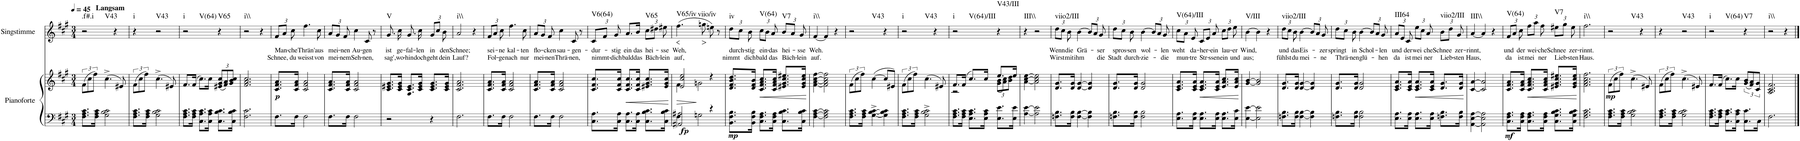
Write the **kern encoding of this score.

**kern	**kern	**dynam	**kern	**text	**text	**dynam	**harte
*part2	*part2	*part2	*part1	*part1	*part1	*part1	*part1
*staff3	*staff2	*staff2/3	*staff1	*staff1	*staff1	*staff1	*
*I"Pianoforte	*	*	*I"Singstimme	*	*	*	*
*I'Pno.	*	*	*I'Sing.	*	*	*	*
*clefF4	*clefG2	*	*clefG2	*	*	*	*
*k[f#c#g#]	*k[f#c#g#]	*	*k[f#c#g#]	*	*	*	*
*M3/4	*M3/4	*	*M3/4	*	*	*	*
*MM45	*MM45	*	*MM45	*	*	*	*
=1	=1	=1	=1	=1	=1	=1	=1
!	!	!	!LO:TX:a:B:t=Langsam	!	!	!	!LO:H:n=1:kt=.f#.i
!	!	!	!	!	!	!	!LO:H:n=2:kt=V43
8.F#\ 8.A\ 8.c#\L	(12f#\L	.	2r	.	.	.	N N
.	12cc#\	.	.	.	.	.	.
.	12ff#\J)	.	.	.	.	.	.
16F#\ 16A\ 16c#\Jk	.	.	.	.	.	.	.
2G#\ 2B\ 2c#\	(4.cc#^\	.	.	.	.	.	.
.	.	.	4r	.	.	.	.
.	8e#X/)	.	.	.	.	.	.
=2	=2	=2	=2	=2	=2	=2	=2
!	!	!	!	!	!	!	!LO:H:kt=i
8.F#\ 8.A\ 8.c#\L	(12f#\L	.	4r	.	.	.	N
.	12cc#\	.	.	.	.	.	.
.	12ff#\J)	.	.	.	.	.	.
16F#\ 16A\ 16c#\Jk	.	.	.	.	.	.	.
!	!	!	!	!	!	!	!LO:H:kt=V43
2G#\ 2B\ 2c#\	(4.cc#^\	.	2r	.	.	.	N
.	8e#X/)	.	.	.	.	.	.
=3	=3	=3	=3	=3	=3	=3	=3
!	!	!	!	!	!	!	!LO:H:n=1:kt=i
!	!	!	!	!	!	!	!LO:H:n=2:kt=V(64)
8.F#\ 8.A\ 8.c#\L	8.f#/L	.	2r	.	.	.	N N
16F#\ 16A\ 16c#\Jk	(16f#/Jk	.	.	.	.	.	.
8.C#\ 8.A\ 8.c#\L	8.cc#\L)	.	.	.	.	.	.
16C#\ 16A\ 16c#\Jk	16cc#\Jk	.	.	.	.	.	.
*	*Xbrackettup	*	*	*	*	*	*
!	!	!	!	!	!	!	!LO:H:kt=V65
8.C#\ 8.B\ 8.c#\L	(12e#X/ 12g#/ 12cc#/L	.	4r	.	.	.	N
.	12f#/ 12a/)	.	.	.	.	.	.
.	12g#/ 12b/ 12cc#/J	.	.	.	.	.	.
16C#\ 16B\ 16c#\Jk	.	.	.	.	.	.	.
=4	=4	=4	=4	=4	=4	=4	=4
!	!	!	!	!	!	!	!LO:H:kt=i\\
2.F#\ 2.c#\	2.f#/ 2.a/ 2.cc#/	.	2r	.	.	.	N
.	.	.	4r	.	.	.	.
=5	=5	=5	=5	=5	=5	=5	=5
*	*	*	*Xbrackettup	*	*	*	*
!	!	!LO:DY:b	!	!LO:LY:b	!LO:LY:b	!	!
8.F#\L	8.c#/ 8.f#/ 8.a/L	p	12f#/L	Man-	Schnee,	.	.
.	.	.	12a/J	.	.	.	.
!	!	!	!	!LO:LY:b	!LO:LY:b	!	!
.	.	.	12cc#\	-che	du	.	.
16F#\Jk	16c#/ 16f#/ 16a/Jk	.	.	.	.	.	.
!	!	!	!	!LO:LY:b	!LO:LY:b	!	!
2F#\	2c#/ 2f#/ 2a/	.	4.ff#\	Thrän'	weisst	.	.
!	!	!	!	!LO:LY:b	!LO:LY:b	!	!
.	.	.	8cc#\	aus	von	.	.
=6	=6	=6	=6	=6	=6	=6	=6
!	!	!	!	!LO:LY:b	!LO:LY:b	!	!
8.F#\L	8.c#/ 8.f#/ 8.a/L	.	12a/L	mei-	mei-	.	.
.	.	.	12g#/J	.	.	.	.
!	!	!	!	!LO:LY:b	!LO:LY:b	!	!
.	.	.	12f#/	-nen	-nem	.	.
16F#\Jk	16c#/ 16f#/ 16a/Jk	.	.	.	.	.	.
!	!	!	!	!LO:LY:b	!LO:LY:b	!	!
2F#\	2c#/ 2f#/ 2a/	.	4cc#\	Au-	Seh-	.	.
!	!	!	!	!LO:LY:b	!LO:LY:b	!	!
.	.	.	8c#/	-gen	-nen,	.	.
.	.	.	8r	.	.	.	.
=7	=7	=7	=7	=7	=7	=7	=7
!	!	!	!	!LO:LY:b	!LO:LY:b	!	!LO:H:kt=V
2r	8.c#/ 8.e#X/ 8.g#/L	.	8.g#/	ist	sag',	.	N
!	!	!	!	!LO:LY:b	!LO:LY:b	!	!
.	16c#/ 16e#/ 16g#/Jk	.	16cc#\	ge-	wo-	.	.
!	!	!	!	!LO:LY:b	!LO:LY:b	!	!
.	8.c#/ 8.e#/ 8.g#/L	.	8.g#/	-fal-	-hin	.	.
!	!	!	!	!LO:LY:b	!LO:LY:b	!	!
.	16c#/ 16e#/ 16g#/Jk	.	16cc#\	-len	doch	.	.
!	!	!	!	!LO:LY:b	!LO:LY:b	!	!
4r	8.c#/ 8.e#/ 8.g#/L	.	12g#/L	in	geht	.	.
.	.	.	12cc#/J	.	.	.	.
!	!	!	!	!LO:LY:b	!LO:LY:b	!	!
.	.	.	12b\	den	dein	.	.
.	16c#/ 16e#/ 16g#/Jk	.	.	.	.	.	.
=8	=8	=8	=8	=8	=8	=8	=8
!	!	!	!	!LO:LY:b	!LO:LY:b	!	!LO:H:kt=i\\
2.F#\	2.c#/ 2.f#/ 2.a/	.	2a/	Schnee;	Lauf?	.	N
.	.	.	4r	.	.	.	.
=9	=9	=9	=9	=9	=9	=9	=9
!	!	!	!	!LO:LY:b	!LO:LY:b	!	!
8.F#\L	8.c#/ 8.f#/ 8.a/L	.	12f#/L	sei-	Fol-	.	.
.	.	.	12a/J	.	.	.	.
!	!	!	!	!LO:LY:b	!LO:LY:b	!	!
.	.	.	12cc#\	-ne	-ge	.	.
16F#\Jk	16c#/ 16f#/ 16a/Jk	.	.	.	.	.	.
!	!	!	!	!LO:LY:b	!LO:LY:b	!	!
2F#\	2c#/ 2f#/ 2a/	.	4.ff#\	kal-	nach	.	.
!	!	!	!	!LO:LY:b	!LO:LY:b	!	!
.	.	.	8cc#\	-ten	nur	.	.
=10	=10	=10	=10	=10	=10	=10	=10
!	!	!	!	!LO:LY:b	!LO:LY:b	!	!
8.F#\L	8.c#/ 8.f#/ 8.a/L	.	12a/L	flo-	mei-	.	.
.	.	.	12g#/J	.	.	.	.
!	!	!	!	!LO:LY:b	!LO:LY:b	!	!
.	.	.	12f#/	-cken	-nen	.	.
16F#\Jk	16c#/ 16f#/ 16a/Jk	.	.	.	.	.	.
!	!	!	!	!LO:LY:b	!LO:LY:b	!	!
2F#\	2c#/ 2f#/ 2a/	.	4cc#\	sau-	Thrä-	.	.
!	!	!	!	!LO:LY:b	!LO:LY:b	!	!
.	.	.	8c#/	-gen-	-nen,	.	.
.	.	.	8r	.	.	.	.
=11	=11	=11	=11	=11	=11	=11	=11
!	!	!	!	!LO:LY:b	!LO:LY:b	!	!LO:H:kt=V6(64)
8.C#\ 8.A\L	8.c#/ 8.f#/ 8.cc#/L	.	12c#/L	dur-	nimmt-	.	N
.	.	.	12f#/J	.	.	.	.
!	!	!	!	!LO:LY:b	!LO:LY:b	!	!
.	.	.	12g#/	-stig	-dich	.	.
16C#\ 16A\Jk	16c#/ 16f#/ 16cc#/Jk	.	.	.	.	.	.
!	!	!LO:HP:b	!	!LO:LY:b	!LO:LY:b	!	!
8.C#\ 8.A\L	8.c#/ 8.f#/ 8.cc#/L	<	8.a/L	ein	bald	.	.
!	!	!	!	!LO:LY:b	!LO:LY:b	!	!
16C#\ 16A\Jk	16c#/ 16f#/ 16cc#/Jk	.	16b/Jk	das	das	.	.
!	!	!	!	!LO:LY:b	!LO:LY:b	!	!LO:H:kt=V65
8.C#\ 8.B\ 8.c#\L	8.e#X/ 8.g#/ 8.cc#/L	.	12cc#\L	hei-	Bäch-	.	N
.	.	.	12dd#X\J	.	.	.	.
!	!	!	!	!LO:LY:b	!LO:LY:b	!	!
.	.	.	12ee#X\	-sse	-lein	.	.
16C#\ 16B\ 16c#\Jk	16e#/ 16g#/ 16cc#/Jk	.	.	.	.	.	.
.	.	[	.	.	.	.	.
=12	=12	=12	=12	=12	=12	=12	=12
*^	*	*	*	*	*	*	*
!	!	!	!LO:HP:b	!	!LO:LY:b	!LO:LY:b	!LO:HP:b	!
*	*	*^	*	*	*	*	*	*
!	!	!	!	!LO:DY:n=1:b=2	!	!	!	!	!LO:H:n=1:kt=V65/iv
!	!	!	!	!	!	!	!	!	!LO:H:n=2:kt=viio/iv
2AA#X/ 2A#X/	4F#\	2e/ 2cc#/ 2ee/	4f#\	> fp	(4.ff#\	Weh,	auf,	<	N N
.	2Gn\	.	2gn\	.	.	.	.	.	.
!	!	!	!	!	!	!	!	!LO:HP:b	!
.	.	.	.	.	8ggn\	.	.	>	.
4r	.	4r	.	.	8een\)	.	.	.	.
.	.	.	.	.	8r	.	.	.	.
*v	*v	*	*	*	*	*	*	*	*
*	*v	*v	*	*	*	*	*	*
.	.	]	.	.	.	[ ]	.
=13	=13	=13	=13	=13	=13	=13	=13
!	!	!LO:DY:b=2	!	!LO:LY:b	!LO:LY:b	!	!LO:H:kt=iv
8.BB\ 8.F#\ 8.B\L	8.d/ 8.f#/ 8.b/ 8.dd/L	mp	12dd\L	durch-	nimmt	.	N
.	.	.	12cc#\J	.	.	.	.
!	!	!	!	!LO:LY:b	!LO:LY:b	!	!
.	.	.	12b\	-stig	dich	.	.
16BB\ 16F#\ 16B\Jk	16d/ 16f#/ 16b/Jk	.	.	.	.	.	.
!	!	!LO:HP:b	!	!LO:LY:b	!LO:LY:b	!	!LO:H:kt=V(64)
8.C#\ 8.F#\ 8.A\L	8.c#/ 8.f#/ 8.a/ 8.cc#/L	<	12cc#\L	ein-	bald	.	N
.	.	.	12b\J	.	.	.	.
!	!	!	!	!LO:LY:b	!LO:LY:b	!	!
.	.	.	12a/	-das	das	.	.
16C#\ 16F#\ 16A\Jk	16c#/ 16f#/ 16a/ 16cc#/Jk	.	.	.	.	.	.
!	!	!	!	!LO:LY:b	!LO:LY:b	!	!LO:H:kt=V7
8.C#\ 8.B\ 8.c#\L	8.e#X/ 8.g#/ 8.cc#/ 8.ee#X/L	.	12b/L	hei-	Bäch-	.	N
.	.	.	12a/J	.	.	.	.
!	!	!	!	!LO:LY:b	!LO:LY:b	!	!
.	.	.	12g#/	-sse	-lein	.	.
16C#\ 16B\ 16c#\Jk	16e#/ 16g#/ 16cc#/ 16ee#/Jk	.	.	.	.	.	.
.	.	[	.	.	.	.	.
=14	=14	=14	=14	=14	=14	=14	=14
!	!	!	!	!LO:LY:b	!LO:LY:b	!	!LO:H:kt=i\\
[4F#\ [4A\ [4c#\	[4f#\ [4a\ [4cc#\ [4ff#\	.	[4f#/	Weh.	auf.	.	N
2F#\] 2A\] 2c#\]	2f#\] 2a\] 2cc#\] 2ff#\]	.	4f#/]	.	.	.	.
.	.	.	4r	.	.	.	.
=15	=15	=15	=15	=15	=15	=15	=15
*	*brackettup	*	*	*	*	*	*
!	!	!	!	!	!	!	!LO:H:kt=V43
8.F#\ 8.A\ 8.c#\L	(12f#\L	.	2r	.	.	.	N
.	12cc#\	.	.	.	.	.	.
.	12ff#\J)	.	.	.	.	.	.
16F#\ 16A\ 16c#\Jk	.	.	.	.	.	.	.
[4G#\^ [4B\^ [4c#\^	([4cc#\	.	.	.	.	.	.
4G#\] 4B\] 4c#\]	8cc#/L]	.	4r	.	.	.	.
.	8e#X/J)	.	.	.	.	.	.
=16	=16	=16	=16	=16	=16	=16	=16
!	!	!	!	!	!	!	!LO:H:n=1:kt=i
!	!	!	!	!	!	!	!LO:H:n=2:kt=V43
8.F#\ 8.A\ 8.c#\L	(12f#\L	.	2r	.	.	.	N N
.	12cc#\	.	.	.	.	.	.
.	12ff#\J)	.	.	.	.	.	.
16F#\ 16A\ 16c#\Jk	.	.	.	.	.	.	.
2G#\^ 2B\^ 2c#\^	(4.cc#\	.	.	.	.	.	.
.	.	.	4r	.	.	.	.
.	8e#X/)	.	.	.	.	.	.
=17	=17	=17	=17	=17	=17	=17	=17
*	*^	*	*	*	*	*	*
!	!	!	!	!	!	!	!	!LO:H:n=1:kt=i
!	!	!	!	!	!	!	!	!LO:H:n=2:kt=V(64)/III
8.F#\ 8.A\ 8.c#\L	8.f#/L	2r	.	2r	.	.	.	N N
16F#\ 16A\ 16c#\Jk	(16f#/Jk	.	.	.	.	.	.	.
8.E\ 8.A\ 8.c#\L	8.cc#/L)	.	.	.	.	.	.	.
16E\ 16A\ 16c#\Jk	16cc#/Jk	.	.	.	.	.	.	.
*	*	*Xbrackettup	*	*	*	*	*	*
!	!	!	!	!	!	!	!	!LO:H:kt=V43/III
8.E\ 8.e\L	8.ee/L	(12g#\ 12b\L	.	4r	.	.	.	N
.	.	12a\ 12cc#\)	.	.	.	.	.	.
.	.	12b\ 12dd\J	.	.	.	.	.	.
16E\ 16e\Jk	16ee/Jk	.	.	.	.	.	.	.
*	*v	*v	*	*	*	*	*	*
=18	=18	=18	=18	=18	=18	=18	=18
!	!	!	!	!	!	!	!LO:H:kt=III\\
[4A\ [4e\	[4a\ [4cc#\ [4ee\	.	4r	.	.	.	N
2A\] 2e\]	2a\] 2cc#\] 2ee\]	.	2r	.	.	.	.
=19	=19	=19	=19	=19	=19	=19	=19
!	!	!	!	!LO:LY:b	!LO:LY:b	!	!LO:H:kt=viio2/III
8.Fn\ 8.B\L	8.d/ 8.g#/L	.	12dd\L	Wenn	Wirst	.	N
.	.	.	12cc#\J	.	.	.	.
!	!	!	!	!LO:LY:b	!LO:LY:b	!	!
.	.	.	12b\	die	mit	.	.
16F\ 16B\Jk	16d/ 16g#/Jk	.	.	.	.	.	.
!	!	!	!	!LO:LY:b	!LO:LY:b	!	!
[4F\ [4B\	[4d/ [4g#/	.	[4b\	Grä-	ihm	.	.
4F\] 4B\]	4d/] 4g#/]	.	12b/L]	.	.	.	.
.	.	.	12a/J	.	.	.	.
!	!	!	!	!LO:LY:b	!LO:LY:b	!	!
.	.	.	12g#/	-ser	die	.	.
=20	=20	=20	=20	=20	=20	=20	=20
!	!	!	!	!LO:LY:b	!LO:LY:b	!	!
8.Fn\ 8.B\L	8.d/ 8.g#/L	.	12dd\L	spros-	Stadt	.	.
.	.	.	12cc#\J	.	.	.	.
!	!	!	!	!LO:LY:b	!LO:LY:b	!	!
.	.	.	12b\	-sen	durch-	.	.
16F\ 16B\Jk	16d/ 16g#/Jk	.	.	.	.	.	.
!	!	!	!	!LO:LY:b	!LO:LY:b	!	!
2F\ 2B\	2d/ 2g#/	.	[4b\	wol-	-zie-	.	.
.	.	.	12b/L]	.	.	.	.
.	.	.	12a/J	.	.	.	.
!	!	!	!	!LO:LY:b	!LO:LY:b	!	!
.	.	.	12g#/	-len	die	.	.
=21	=21	=21	=21	=21	=21	=21	=21
!	!	!	!	!LO:LY:b	!LO:LY:b	!	!LO:H:kt=V(64)/III
8.E\ 8.A\L	8.c#/ 8.e/ 8.a/L	.	12cc#\L	weht	mun-	.	N
.	.	.	12a\J	.	.	.	.
!	!	!	!	!LO:LY:b	!LO:LY:b	!	!
.	.	.	12e/	da-	-tre	.	.
16E\ 16A\Jk	16c#/ 16e/ 16a/Jk	.	.	.	.	.	.
!	!	!LO:HP:b	!	!LO:LY:b	!LO:LY:b	!	!
8.E\ 8.A\L	8.c#/ 8.e/ 8.a/L	<	12c#/L	-her-	Str-	.	.
.	.	.	12e/J	.	.	.	.
!	!	!	!	!LO:LY:b	!LO:LY:b	!	!
.	.	.	12a/	-ein	-ssen	.	.
16E\ 16A\Jk	16c#/ 16e/ 16a/Jk	.	.	.	.	.	.
!	!	!	!	!LO:LY:b	!LO:LY:b	!	!
8.E\ 8.A\L	8.e/ 8.a/ 8.cc#/L	.	12cc#\L	lau-	ein	.	.
.	.	.	12dd\J	.	.	.	.
!	!	!	!	!LO:LY:b	!LO:LY:b	!	!
.	.	.	12ee\	-er	und	.	.
16E\ 16c#\Jk	16e/ 16a/ 16cc#/Jk	.	.	.	.	.	.
.	.	[	.	.	.	.	.
=22	=22	=22	=22	=22	=22	=22	=22
!	!	!	!	!LO:LY:b	!LO:LY:b	!	!LO:H:kt=V/III
[4E\ [4e\	[4g#/ [4b/	.	[4b\	Wind,	aus;	.	N
2E\] 2e\]	2g#/] 2b/]	.	4b\]	.	.	.	.
.	.	.	4r	.	.	.	.
=23	=23	=23	=23	=23	=23	=23	=23
!	!	!	!	!LO:LY:b	!LO:LY:b	!	!LO:H:kt=viio2/III
8.Fn\ 8.B\L	8.d/ 8.g#/L	.	12dd\L	und	fühlst	.	N
.	.	.	12cc#\J	.	.	.	.
!	!	!	!	!LO:LY:b	!LO:LY:b	!	!
.	.	.	12b\	das	du	.	.
16F\ 16B\Jk	16d/ 16g#/Jk	.	.	.	.	.	.
!	!	!	!	!LO:LY:b	!LO:LY:b	!	!
[4F\ [4B\	[4d/ [4g#/	.	[4b\	Eis-	mei-	.	.
4F\] 4B\]	4d/] 4g#/]	.	12b/L]	.	.	.	.
.	.	.	12a/J	.	.	.	.
!	!	!	!	!LO:LY:b	!LO:LY:b	!	!
.	.	.	12g#/	-zer	-ne	.	.
=24	=24	=24	=24	=24	=24	=24	=24
!	!	!	!	!LO:LY:b	!LO:LY:b	!	!
8.Fn\ 8.B\L	8.d/ 8.g#/L	.	12dd\L	springt	Thrä-	.	.
.	.	.	12cc#\J	.	.	.	.
!	!	!	!	!LO:LY:b	!LO:LY:b	!	!
.	.	.	12b\	in	-nen	.	.
16F\ 16B\Jk	16d/ 16g#/Jk	.	.	.	.	.	.
!	!	!	!	!LO:LY:b	!LO:LY:b	!	!
2F\ 2B\	2d/ 2g#/	.	[4b\	Schol-	glü-	.	.
.	.	.	12b/L]	.	.	.	.
.	.	.	12a/J	.	.	.	.
!	!	!	!	!LO:LY:b	!LO:LY:b	!	!
.	.	.	12g#/	-len	-hen	.	.
=25	=25	=25	=25	=25	=25	=25	=25
!	!	!	!	!LO:LY:b	!LO:LY:b	!	!LO:H:kt=III64
8.E\ 8.A\L	8.c#/ 8.e/ 8.a/L	.	12a/L	und	da	.	N
.	.	.	12e/J	.	.	.	.
!	!	!	!	!LO:LY:b	!LO:LY:b	!	!
.	.	.	12c#/	der	ist	.	.
16E\ 16A\Jk	16c#/ 16e/ 16a/Jk	.	.	.	.	.	.
!	!	!LO:HP:b	!	!LO:LY:b	!LO:LY:b	!	!
8.E\ 8.A\L	8.c#/ 8.e/ 8.a/L	<	12ee\L	wei	mei	.	.
.	.	.	12cc#\J	.	.	.	.
!	!	!	!	!LO:LY:b	!LO:LY:b	!	!
.	.	.	12a/	che	ner	.	.
16E\ 16A\Jk	16c#/ 16e/ 16a/Jk	.	.	.	.	.	.
!	!	!	!	!LO:LY:b	!LO:LY:b	!	!LO:H:kt=viio2/III
8.Fn\ 8.B\L	8.d/ 8.g#/L	.	12b\L	Schnee	Lieb-	.	N
.	.	.	12dd\J	.	.	.	.
!	!	!	!	!LO:LY:b	!LO:LY:b	!	!
.	.	.	12g#/	zer-	-sten	.	.
16F\ 16B\Jk	16d/ 16g#/Jk	.	.	.	.	.	.
.	.	[	.	.	.	.	.
=26	=26	=26	=26	=26	=26	=26	=26
!	!	!	!	!LO:LY:b	!LO:LY:b	!	!LO:H:kt=III\\
[4AA\ [4E\ [4A\	[4c#/ [4a/	.	[4a/	-rinnt,	Haus,	.	N
2AA\] 2E\] 2A\]	2c#/] 2a/]	.	4a/]	.	.	.	.
.	.	.	4r	.	.	.	.
=27	=27	=27	=27	=27	=27	=27	=27
!	!	!LO:DY:b=2	!	!LO:LY:b	!LO:LY:b	!	!LO:H:kt=V(64)
8.C#\ 8.F#\ 8.A\L	8.c#/ 8.f#/ 8.a/L	mf	12f#/L	und	da	.	N
.	.	.	12a/J	.	.	.	.
!	!	!	!	!LO:LY:b	!LO:LY:b	!	!
.	.	.	12cc#\	der	ist	.	.
16C#\ 16F#\ 16A\Jk	16c#/ 16f#/ 16a/Jk	.	.	.	.	.	.
!	!	!LO:HP:b	!	!LO:LY:b	!LO:LY:b	!	!
8.C#\ 8.F#\ 8.A\L	8.c#/ 8.f#/ 8.a/ 8.cc#/L	<	12ff#\L	wei-	mei	.	.
.	.	.	12aa\J	.	.	.	.
!	!	!	!	!LO:LY:b	!LO:LY:b	!	!
.	.	.	12ff#\	-che	ner	.	.
16C#\ 16F#\ 16A\Jk	16c#/ 16f#/ 16a/ 16cc#/Jk	.	.	.	.	.	.
!	!	!	!	!LO:LY:b	!LO:LY:b	!	!LO:H:kt=V7
8.C#\ 8.G#\ 8.B\ 8.c#\L	8.e#X/ 8.g#/ 8.cc#/ 8.ee#X/L	.	12ee#X\L	Schnee	Lieb-	.	N
.	.	.	12gg#\J	.	.	.	.
!	!	!	!	!LO:LY:b	!LO:LY:b	!	!
.	.	.	12ee#\	zer-	-sten	.	.
16C#\ 16G#\ 16B\ 16c#\Jk	16e#/ 16g#/ 16cc#/ 16ee#/Jk	.	.	.	.	.	.
.	.	[	.	.	.	.	.
=28	=28	=28	=28	=28	=28	=28	=28
!	!	!	!	!LO:LY:b	!LO:LY:b	!	!LO:H:kt=i\\
2.F#\ 2.A\ 2.c#\	2.f#\ 2.a\ 2.cc#\ 2.ff#\	.	2.ff#\	-rinnt.	Haus.	.	N
=29	=29	=29	=29	=29	=29	=29	=29
*	*brackettup	*	*	*	*	*	*
!	!	!LO:DY:b	!	!	!	!	!LO:H:kt=V43
8.F#\ 8.A\ 8.c#\L	(12f#\L	mp	2r	.	.	.	N
.	12cc#\	.	.	.	.	.	.
.	12ff#\J)	.	.	.	.	.	.
16F#\ 16A\ 16c#\Jk	.	.	.	.	.	.	.
2G#\ 2B\ 2c#\	(4.cc#^\	.	.	.	.	.	.
.	.	.	4r	.	.	.	.
.	8e#X/)	.	.	.	.	.	.
=30	=30	=30	=30	=30	=30	=30	=30
8.F#\ 8.A\ 8.c#\L	(12f#\L	.	4r	.	.	.	.
.	12cc#\	.	.	.	.	.	.
.	12ff#\J)	.	.	.	.	.	.
16F#\ 16A\ 16c#\Jk	.	.	.	.	.	.	.
!	!	!	!	!	!	!	!LO:H:kt=V43
2G#\ 2B\ 2c#\	(4.cc#^\	.	2r	.	.	.	N
.	8e#X/)	.	.	.	.	.	.
=31	=31	=31	=31	=31	=31	=31	=31
!	!	!	!	!	!	!	!LO:H:n=1:kt=i
!	!	!	!	!	!	!	!LO:H:n=2:kt=V(64)
8.F#\ 8.A\ 8.c#\L	8.f#/L	.	2r	.	.	.	N N
16F#\ 16A\ 16c#\Jk	(16f#/Jk	.	.	.	.	.	.
8.C#\ 8.A\ 8.c#\L	8.cc#\L)	.	.	.	.	.	.
16C#\ 16A\ 16c#\Jk	16cc#\Jk	.	.	.	.	.	.
!	!	!	!	!	!	!	!LO:H:kt=V7
8.C#\ 8.c#\L	(12g#/ 12b/L	.	4r	.	.	.	N
.	12f#/ 12a/)	.	.	.	.	.	.
.	12c#/ 12g#/J	.	.	.	.	.	.
16C#\Jk	.	.	.	.	.	.	.
=32	=32	=32	=32	=32	=32	=32	=32
!	!	!	!	!	!	!	!LO:H:kt=i\\
2.F#\	2.A/ 2.c#/ 2.f#/	.	2r	.	.	.	N
.	.	.	4r	.	.	.	.
==	==	==	==	==	==	==	==
*-	*-	*-	*-	*-	*-	*-	*-
